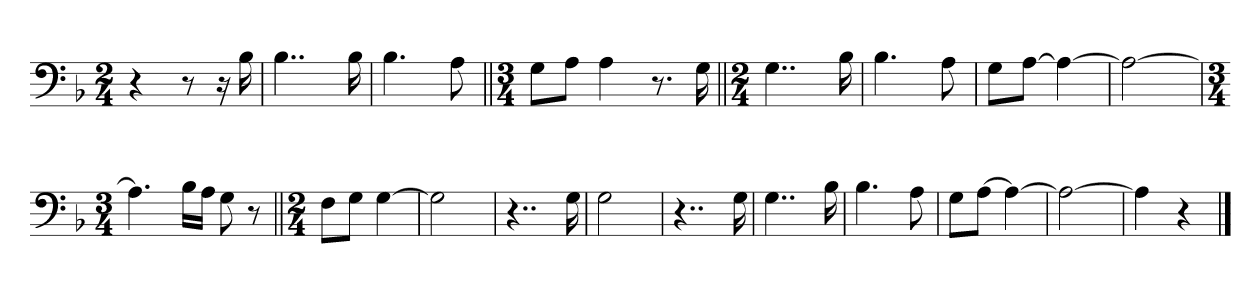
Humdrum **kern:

**kern
*part1
*staff1
*clefF4
*k[b-]
*M2/4
=1
4r
8r
16r
16B-\
=2
4..B-\
16B-\
=3
4.B-\
8A\
=4||
*M3/4
8G\L
8A\J
4A\
8.r
16G\
=5||
*M2/4
4..G\
16B-\
=6
4.B-\
8A\
=7
8G\L
[8A\J
4A\_
=8
2A\_
=
*M3/4
4.A\]
16B-\LL
16A\JJ
8G\
8r
=10||
*M2/4
8F\L
8G\J
[4G\
=11
2G\]
=12
4..r
16G\
=13
2G\
=14
4..r
16G\
=15
4..G\
16B-\
=16
4.B-\
8A\
=17
8G\L
[8A\J
4A\_
=18
2A\_
=19
4A\]
4r
==
*-
